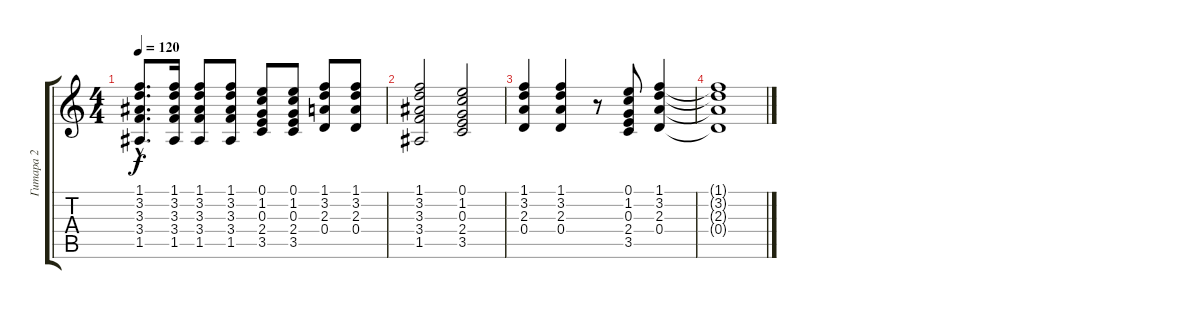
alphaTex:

\track ("Гитара 2" "Гитара 2") {instrument acousticguitarnylon}
\staff {score tabs}
\tuning (E4 B3 G3 D3 A2 E2) {hide}
\ts (4 4)
\tempo 120
\clef g2
\ks c
(1.1{hac} 3.2{hac} 3.3{hac} 3.4{hac} 1.5{hac}).8{d dy f} (1.1 3.2 3.3 3.4 1.5).16 (1.1 3.2 3.3 3.4 1.5).8 (1.1 3.2 3.3 3.4 1.5).8 (0.1 1.2 0.3 2.4 3.5).8 (0.1 1.2 0.3 2.4 3.5).8 (1.1 3.2 2.3 0.4).8 (1.1 3.2 2.3 0.4).8 |
(1.1 3.2 3.3 3.4 1.5).2 (0.1 1.2 0.3 2.4 3.5).2 |
(1.1 3.2 2.3 0.4).4 (1.1 3.2 2.3 0.4).4 r.8 (0.1 1.2 0.3 2.4 3.5).8 (1.1 3.2 2.3 0.4).4 |
(1.1{t} 3.2{t} 2.3{t} 0.4{t}).1
